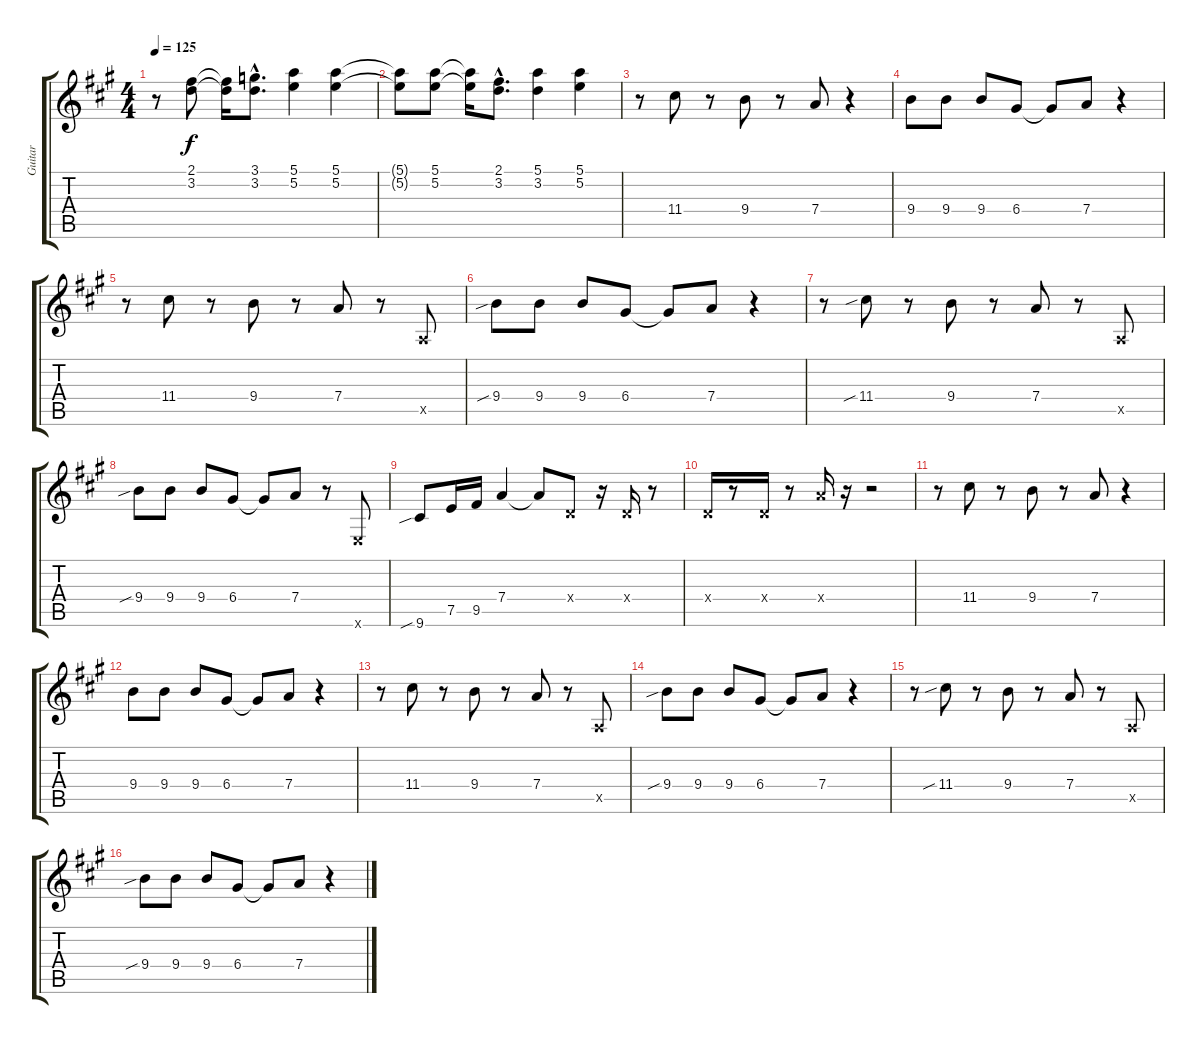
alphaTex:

\track ("Guitar" "Guitar") {instrument electricguitarclean}
\staff {score tabs}
\tuning (E4 B3 G3 D3 A2 E2) {hide}
\ts (4 4)
\tempo 125
\clef g2
\ks a
r.8{dy f} (2.1 3.2).8 (2.1{t} 3.2{t}).16 (3.1{hac} 3.2{hac}).8{d} (5.1 5.2).4 (5.1 5.2).4 |
(5.1{t} 5.2{t}).8 (5.1 5.2).8 (5.1{t} 5.2{t}).16 (2.1{hac} 3.2{hac}).8{d} (5.1 3.2).4 (5.1 5.2).4 |
r.8 11.4.8{volume 11} r.8 9.4.8 r.8 7.4.8 r.4 |
9.4.8 9.4.8 9.4.8 6.4.8 6.4{t}.8 7.4.8 r.4 |
r.8 11.4.8 r.8 9.4.8 r.8 7.4.8 r.8 0.5{x}.8 |
9.4{sib}.8 9.4.8 9.4.8 6.4.8 6.4{t}.8 7.4.8 r.4 |
r.8 11.4{sib}.8 r.8 9.4.8 r.8 7.4.8 r.8 0.5{x}.8 |
9.4{sib}.8 9.4.8 9.4.8 6.4.8 6.4{t}.8 7.4.8 r.8 0.6{x}.8 |
9.6{sib}.8{volume 13} 7.5.16 9.5.16 7.4.4 7.4{t}.8 0.4{x}.8 r.16 0.4{x}.16 r.8 |
0.4{x}.16 r.8 0.4{x}.16 r.8 7.4{x}.16 r.16 r.2 |
r.8 11.4.8{volume 11} r.8 9.4.8 r.8 7.4.8 r.4 |
9.4.8 9.4.8 9.4.8 6.4.8 6.4{t}.8 7.4.8 r.4 |
r.8 11.4.8 r.8 9.4.8 r.8 7.4.8 r.8 0.5{x}.8 |
9.4{sib}.8 9.4.8 9.4.8 6.4.8 6.4{t}.8 7.4.8 r.4 |
r.8 11.4{sib}.8 r.8 9.4.8 r.8 7.4.8 r.8 0.5{x}.8 |
9.4{sib}.8 9.4.8 9.4.8 6.4.8 6.4{t}.8 7.4.8 r.4
